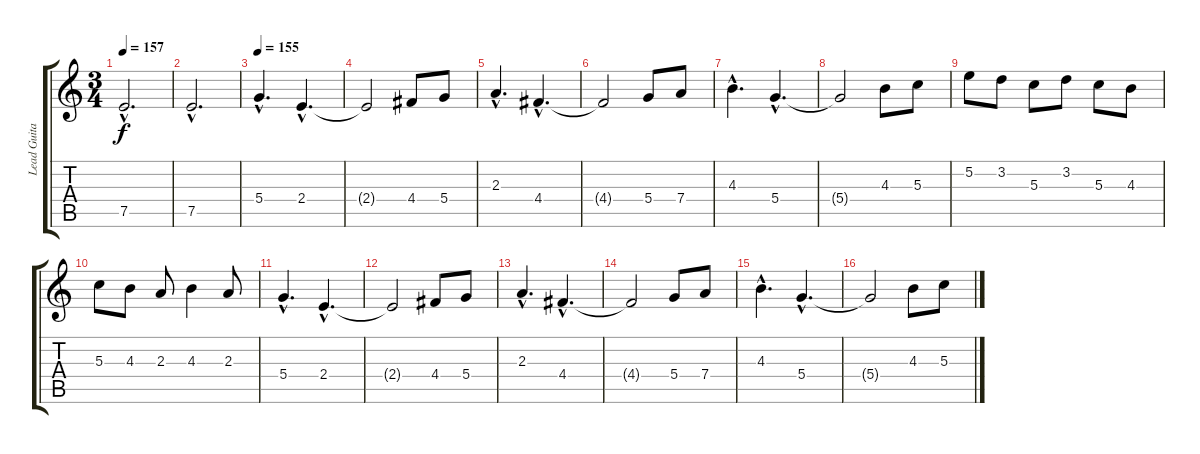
\track ("Lead Guitar 2" "Lead Guita") {instrument overdrivenguitar}
\staff {score tabs}
\tuning (E4 B3 G3 D3 A2 E2) {hide}
\ts (3 4)
\tempo 157
\clef g2
\ks c
7.5{hac}.2{d dy f} |
7.5{hac}.2{d} |
\tempo 155
5.4{hac}.4{d} 2.4{hac}.4{d} |
2.4{t}.2 4.4.8 5.4.8 |
2.3{hac}.4{d} 4.4{hac}.4{d} |
4.4{t}.2 5.4.8 7.4.8 |
4.3{hac}.4{d} 5.4{hac}.4{d} |
5.4{t}.2 4.3.8 5.3.8 |
5.2.8 3.2.8 5.3.8 3.2.8 5.3.8 4.3.8 |
5.3.8 4.3.8 2.3.8 4.3.4 2.3.8 |
5.4{hac}.4{d} 2.4{hac}.4{d} |
2.4{t}.2 4.4.8 5.4.8 |
2.3{hac}.4{d} 4.4{hac}.4{d} |
4.4{t}.2 5.4.8 7.4.8 |
4.3{hac}.4{d} 5.4{hac}.4{d} |
5.4{t}.2 4.3.8 5.3.8
